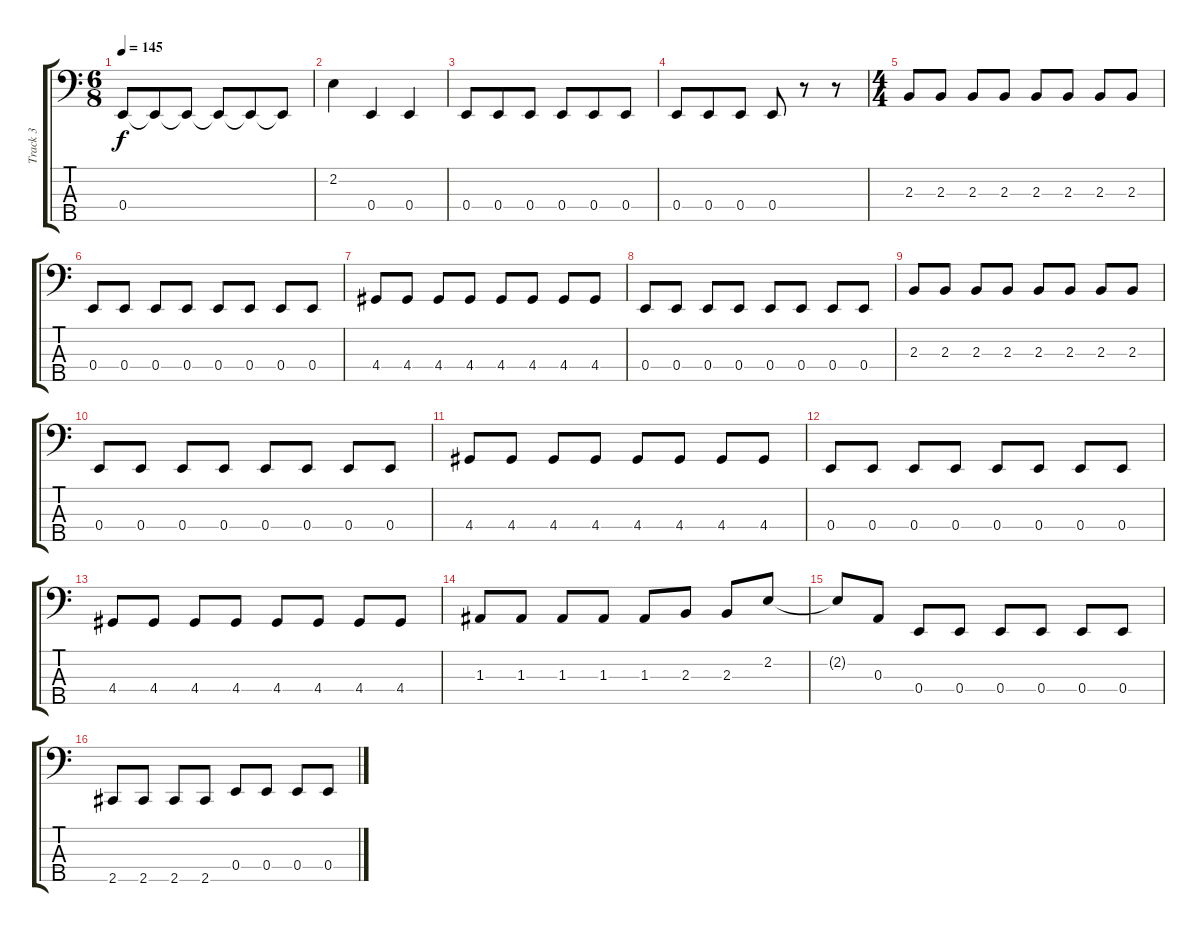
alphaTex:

\track ("Track 3" "Track 3") {instrument electricbassfinger}
\staff {score tabs}
\tuning (G2 D2 A1 E1 B0) {hide}
\ts (6 8)
\tempo 145
\clef f4
\ks c
0.4.8{dy f} 0.4{t}.8 0.4{t}.8 0.4{t}.8 0.4{t}.8 0.4{t}.8 |
2.2.4 0.4.4 0.4.4 |
0.4.8 0.4.8 0.4.8 0.4.8 0.4.8 0.4.8 |
0.4.8 0.4.8 0.4.8 0.4.8 r.8 r.8 |
\ts (4 4)
2.3.8 2.3.8 2.3.8 2.3.8 2.3.8 2.3.8 2.3.8 2.3.8 |
0.4.8 0.4.8 0.4.8 0.4.8 0.4.8 0.4.8 0.4.8 0.4.8 |
4.4.8 4.4.8 4.4.8 4.4.8 4.4.8 4.4.8 4.4.8 4.4.8 |
0.4.8 0.4.8 0.4.8 0.4.8 0.4.8 0.4.8 0.4.8 0.4.8 |
2.3.8 2.3.8 2.3.8 2.3.8 2.3.8 2.3.8 2.3.8 2.3.8 |
0.4.8 0.4.8 0.4.8 0.4.8 0.4.8 0.4.8 0.4.8 0.4.8 |
4.4.8 4.4.8 4.4.8 4.4.8 4.4.8 4.4.8 4.4.8 4.4.8 |
0.4.8 0.4.8 0.4.8 0.4.8 0.4.8 0.4.8 0.4.8 0.4.8 |
4.4.8 4.4.8 4.4.8 4.4.8 4.4.8 4.4.8 4.4.8 4.4.8 |
1.3.8 1.3.8 1.3.8 1.3.8 1.3.8 2.3.8 2.3.8 2.2.8 |
2.2{t}.8 0.3.8 0.4.8 0.4.8 0.4.8 0.4.8 0.4.8 0.4.8 |
2.5.8 2.5.8 2.5.8 2.5.8 0.4.8 0.4.8 0.4.8 0.4.8
